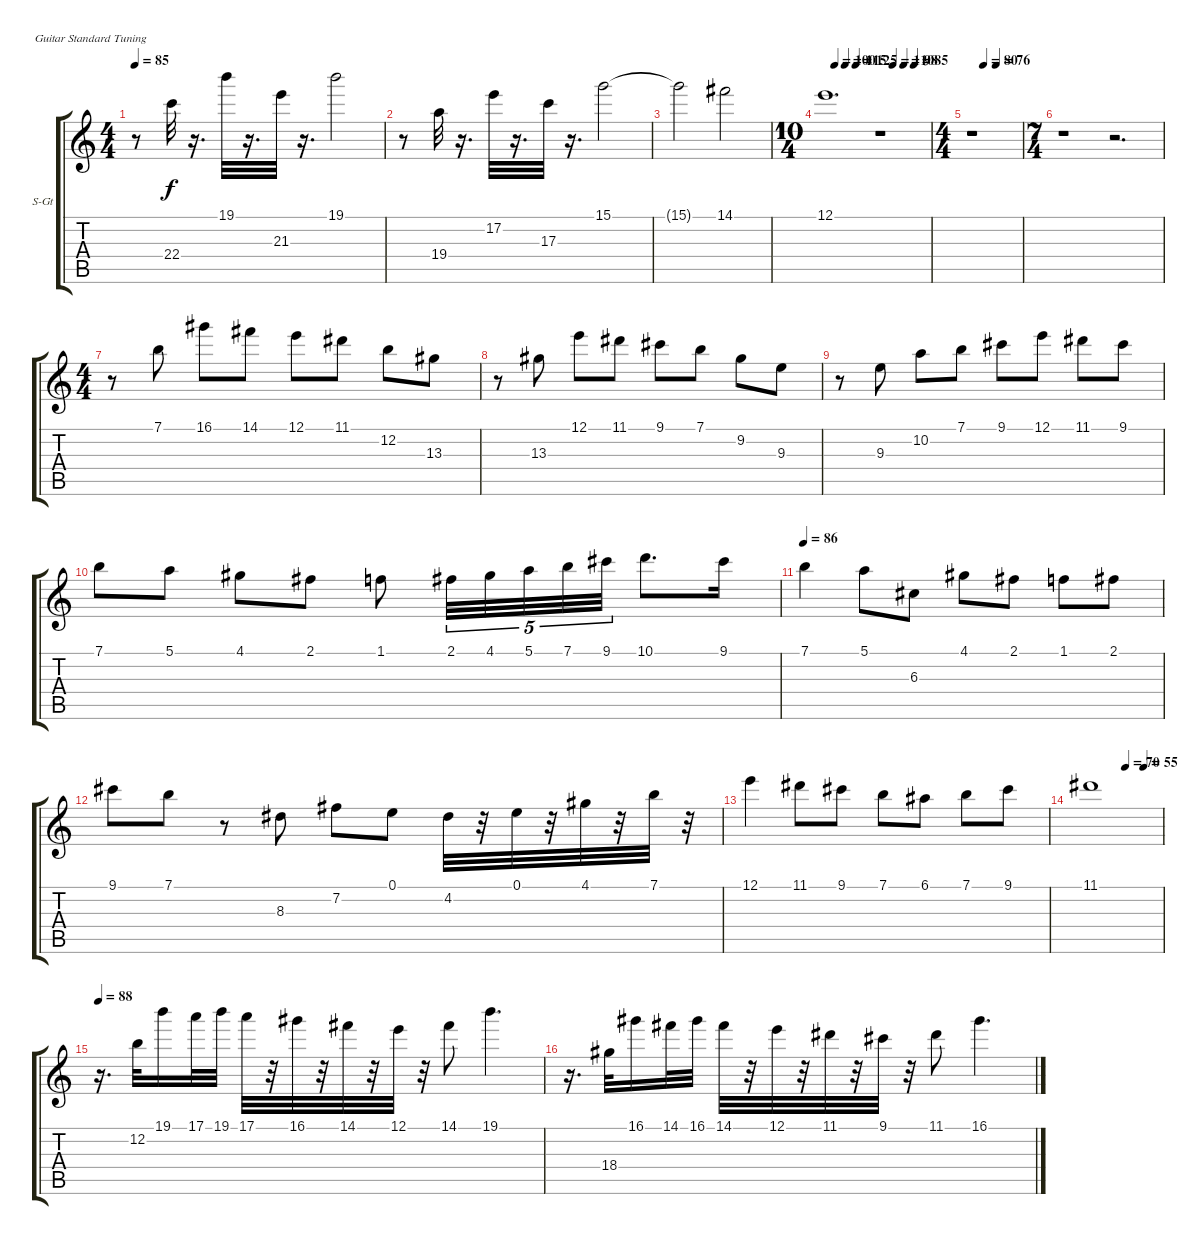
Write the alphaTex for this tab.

\bracketExtendMode groupsimilarinstruments
\firstSystemTrackNameOrientation horizontal
\otherSystemsTrackNameOrientation horizontal
\track ("Flûte" "S-Gt") {instrument flute}
\staff {score tabs}
\tuning (E4 B3 G3 D3 A2 E2)
\displaytranspose 12
\ts (4 4)
\tempo 85
\clef g2
\ks c
r.8{dy f} 22.4.32 r.16{d} 19.1.32 r.16{d} 21.3.32 r.16{d} 19.1.2 |
r.8 19.4.32 r.16{d} 17.2.32 r.16{d} 17.3.32 r.16{d} 15.1.2 |
15.1{t}.2 14.1.2 |
\ts (10 4)
\tempo (100 0.1)
\tempo (115 0.2)
\tempo (125 0.3)
\tempo (110 0.65)
\tempo (98 0.75)
\tempo (85 0.85)
12.1.1{d} r.1 |
\ts (4 4)
\tempo (80 0.25)
\tempo (76 0.5)
r.1 |
\ts (7 4)
r.1 r.2{d} |
\ts (4 4)
r.8 7.1.8 16.1.8 14.1.8 12.1.8 11.1.8 12.2.8 13.3.8 |
r.8 13.3.8 12.1.8 11.1.8 9.1.8 7.1.8 9.2.8 9.3.8 |
r.8 9.3.8 10.2.8 7.1.8 9.1.8 12.1.8 11.1.8 9.1.8 |
7.1.8 5.1.8 4.1.8 2.1.8 1.1.8 2.1.32{tu (5 4)} 4.1.32{tu (5 4)} 5.1.32{tu (5 4)} 7.1.32{tu (5 4)} 9.1.32{tu (5 4)} 10.1.8{d} 9.1.16 |
\tempo 86
7.1.4 5.1.8 6.3.8 4.1.8 2.1.8 1.1.8 2.1.8 |
9.1.8 7.1.8 r.8 8.3.8 7.2.8 0.1.8 4.2.32 r.32 0.1.32 r.32 4.1.32 r.32 7.1.32 r.32 |
12.1.4 11.1.8 9.1.8 7.1.8 6.1.8 7.1.8 9.1.8 |
\tempo (70 0.5)
\tempo (55 0.75)
11.1.1 |
\tempo 88
r.16{d} 12.2.32 19.1.16 17.1.32 19.1.32 17.1.32 r.32 16.1.32 r.32 14.1.32 r.32 12.1.32 r.32 14.1.8 19.1.4{d} |
r.16{d} 18.4.32 16.1.16 14.1.32 16.1.32 14.1.32 r.32 12.1.32 r.32 11.1.32 r.32 9.1.32 r.32 11.1.8 16.1.4{d}
